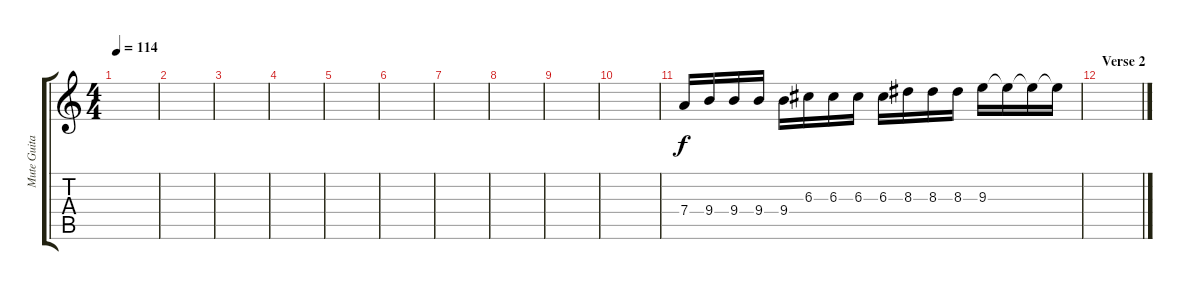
\track ("Mute Guitar (For Sound)" "Mute Guita") {instrument electricguitarmuted}
\staff {score tabs}
\tuning (E4 B3 G3 D3 A2 E2) {hide}
\ts (4 4)
\tempo 114
\clef g2
\ks c
|
|
|
|
|
|
|
|
|
|
7.4.16 9.4.16 9.4.16 9.4.16 9.4.16 6.3.16 6.3.16 6.3.16 6.3.16 8.3.16 8.3.16 8.3.16 9.3.16 9.3{t}.16 9.3{t}.16 9.3{t}.16 |
\section ("" "Verse 2")
